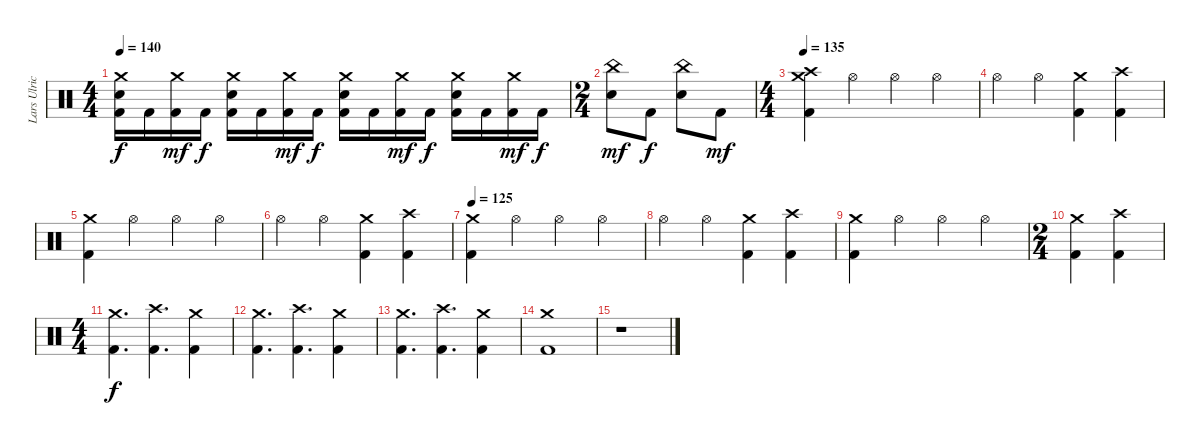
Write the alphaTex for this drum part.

\track ("Lars Ulrich" "Lars Ulric") {instrument percussion}
\staff {score}
\articulation defaults
\ts (4 4)
\tempo 140
\clef neutral
\ks c
("Crash medium (hit)" "Electric Snare (hit)" "Kick (hit) 2").16{dy f} "Kick (hit) 2".16 ("Crash medium (hit)" "Kick (hit) 2").16{dy mf} "Kick (hit) 2".16{dy f} ("Crash medium (hit)" "Electric Snare (hit)" "Kick (hit) 2").16 "Kick (hit) 2".16 ("Crash medium (hit)" "Kick (hit) 2").16{dy mf} "Kick (hit) 2".16{dy f} ("Crash medium (hit)" "Electric Snare (hit)" "Kick (hit) 2").16 "Kick (hit) 2".16 ("Crash medium (hit)" "Kick (hit) 2").16{dy mf} "Kick (hit) 2".16{dy f} ("Crash medium (hit)" "Electric Snare (hit)" "Kick (hit) 2").16 "Kick (hit) 2".16 ("Crash medium (hit)" "Kick (hit) 2").16{dy mf} "Kick (hit) 2".16{dy f} |
\ts (2 4)
("China (hit)" "Electric Snare (hit)").8{dy mf} "Kick (hit) 2".8{dy f} ("China (hit)" "Electric Snare (hit)").8 "Kick (hit) 2".8{dy mf} |
\ts (4 4)
\tempo 135
("Crash medium (hit)" "Crash high (hit)" "Kick (hit) 2").4 "Hi-Hat (open)".4 "Hi-Hat (open)".4 "Hi-Hat (open)".4 |
"Hi-Hat (open)".4 "Hi-Hat (open)".4 ("Crash medium (hit)" "Kick (hit) 2").4 ("Crash high (hit)" "Kick (hit) 2").4 |
("Crash medium (hit)" "Kick (hit) 2").4 "Hi-Hat (open)".4 "Hi-Hat (open)".4 "Hi-Hat (open)".4 |
"Hi-Hat (open)".4 "Hi-Hat (open)".4 ("Crash medium (hit)" "Kick (hit) 2").4 ("Crash high (hit)" "Kick (hit) 2").4 |
\tempo 125
("Crash medium (hit)" "Kick (hit) 2").4 "Hi-Hat (open)".4 "Hi-Hat (open)".4 "Hi-Hat (open)".4 |
"Hi-Hat (open)".4 "Hi-Hat (open)".4 ("Crash medium (hit)" "Kick (hit) 2").4 ("Crash high (hit)" "Kick (hit) 2").4 |
("Crash medium (hit)" "Kick (hit) 2").4 "Hi-Hat (open)".4 "Hi-Hat (open)".4 "Hi-Hat (open)".4 |
\ts (2 4)
("Crash medium (hit)" "Kick (hit) 2").4 ("Crash high (hit)" "Kick (hit) 2").4 |
\ts (4 4)
("Crash medium (hit)" "Kick (hit) 2").4{d dy f} ("Crash high (hit)" "Kick (hit) 2").4{d} ("Crash medium (hit)" "Kick (hit) 2").4 |
("Crash medium (hit)" "Kick (hit) 2").4{d} ("Crash high (hit)" "Kick (hit) 2").4{d} ("Crash medium (hit)" "Kick (hit) 2").4 |
("Crash medium (hit)" "Kick (hit) 2").4{d} ("Crash high (hit)" "Kick (hit) 2").4{d} ("Crash medium (hit)" "Kick (hit) 2").4 |
("Crash medium (hit)" "Kick (hit) 2").1 |
r.1
